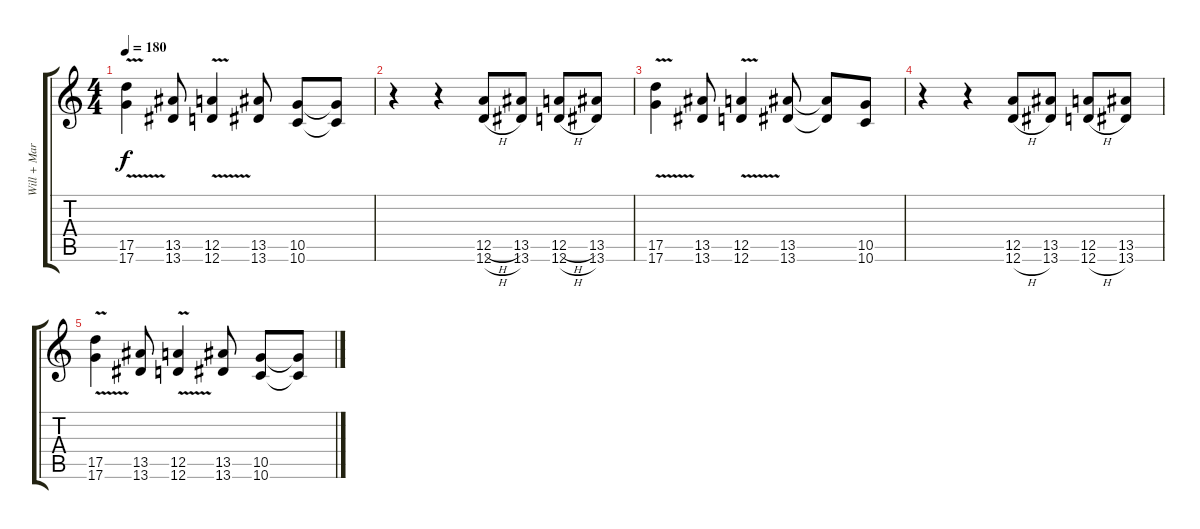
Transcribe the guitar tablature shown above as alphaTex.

\track ("Will + Mark" "Will + Mar") {instrument distortionguitar}
\staff {score tabs}
\tuning (E4 B3 G3 D3 A2 D2) {hide}
\ts (4 4)
\tempo 180
\clef g2
\ks c
(17.5{v} 17.6{v}).4{dy f} (13.5 13.6).8 (12.5{v} 12.6{v}).4 (13.5 13.6).8 (10.5 10.6).8 (10.5{t} 10.6{t}).8 |
r.4 r.4 (12.5{h} 12.6{h}).8 (13.5 13.6).8 (12.5{h} 12.6{h}).8 (13.5 13.6).8 |
(17.5{v} 17.6{v}).4 (13.5 13.6).8 (12.5{v} 12.6{v}).4 (13.5 13.6).8 (13.5{t} 13.6{t}).8 (10.5 10.6).8 |
r.4 r.4 (12.5 12.6{h}).8 (13.5 13.6).8 (12.5 12.6{h}).8 (13.5 13.6).8 |
(17.5{v} 17.6{v}).4 (13.5 13.6).8 (12.5{v} 12.6{v}).4 (13.5 13.6).8 (10.5 10.6).8 (10.5{t} 10.6{t}).8
